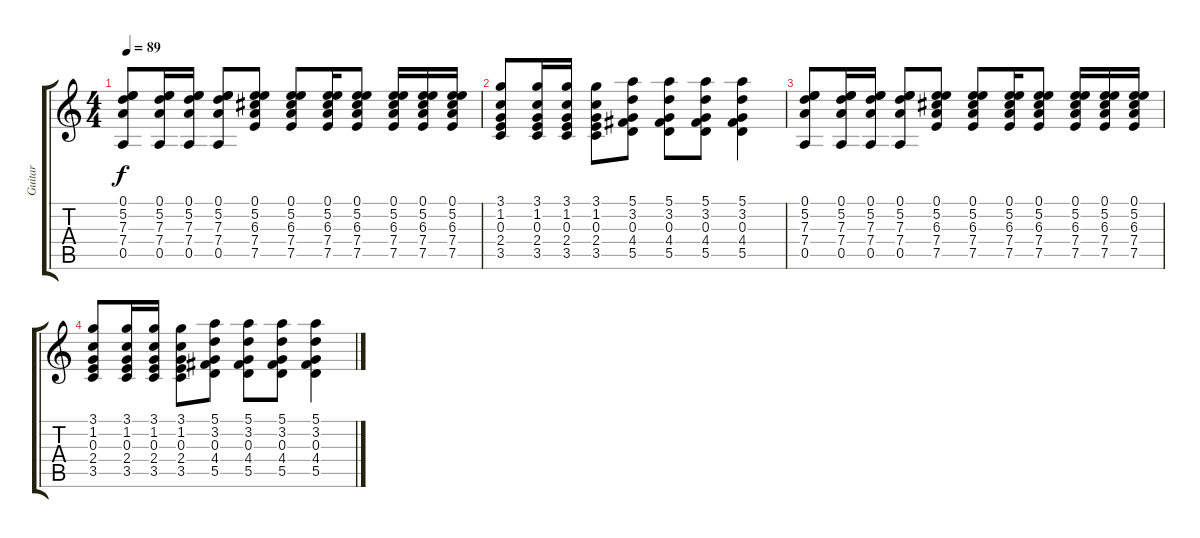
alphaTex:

\track ("Guitar" "Guitar") {instrument acousticguitarsteel}
\staff {score tabs}
\tuning (E4 B3 G3 D3 A2 E2) {hide}
\ts (4 4)
\tempo 89
\clef g2
\ks c
(0.1 5.2 7.3 7.4 0.5).8{dy f} (0.1 5.2 7.3 7.4 0.5).16 (0.1 5.2 7.3 7.4 0.5).16 (0.1 5.2 7.3 7.4 0.5).8 (0.1 5.2 6.3 7.4 7.5).8 (0.1 5.2 6.3 7.4 7.5).8 (0.1 5.2 6.3 7.4 7.5).16 (0.1 5.2 6.3 7.4 7.5).8 (0.1 5.2 6.3 7.4 7.5).16 (0.1 5.2 6.3 7.4 7.5).16 (0.1 5.2 6.3 7.4 7.5).16 |
(3.1 1.2 0.3 2.4 3.5).8 (3.1 1.2 0.3 2.4 3.5).16 (3.1 1.2 0.3 2.4 3.5).16 (3.1 1.2 0.3 2.4 3.5).8 (5.1 3.2 0.3 4.4 5.5).8 (5.1 3.2 0.3 4.4 5.5).8 (5.1 3.2 0.3 4.4 5.5).8 (5.1 3.2 0.3 4.4 5.5).4 |
(0.1 5.2 7.3 7.4 0.5).8 (0.1 5.2 7.3 7.4 0.5).16 (0.1 5.2 7.3 7.4 0.5).16 (0.1 5.2 7.3 7.4 0.5).8 (0.1 5.2 6.3 7.4 7.5).8 (0.1 5.2 6.3 7.4 7.5).8 (0.1 5.2 6.3 7.4 7.5).16 (0.1 5.2 6.3 7.4 7.5).8 (0.1 5.2 6.3 7.4 7.5).16 (0.1 5.2 6.3 7.4 7.5).16 (0.1 5.2 6.3 7.4 7.5).16 |
(3.1 1.2 0.3 2.4 3.5).8 (3.1 1.2 0.3 2.4 3.5).16 (3.1 1.2 0.3 2.4 3.5).16 (3.1 1.2 0.3 2.4 3.5).8 (5.1 3.2 0.3 4.4 5.5).8 (5.1 3.2 0.3 4.4 5.5).8 (5.1 3.2 0.3 4.4 5.5).8 (5.1 3.2 0.3 4.4 5.5).4
